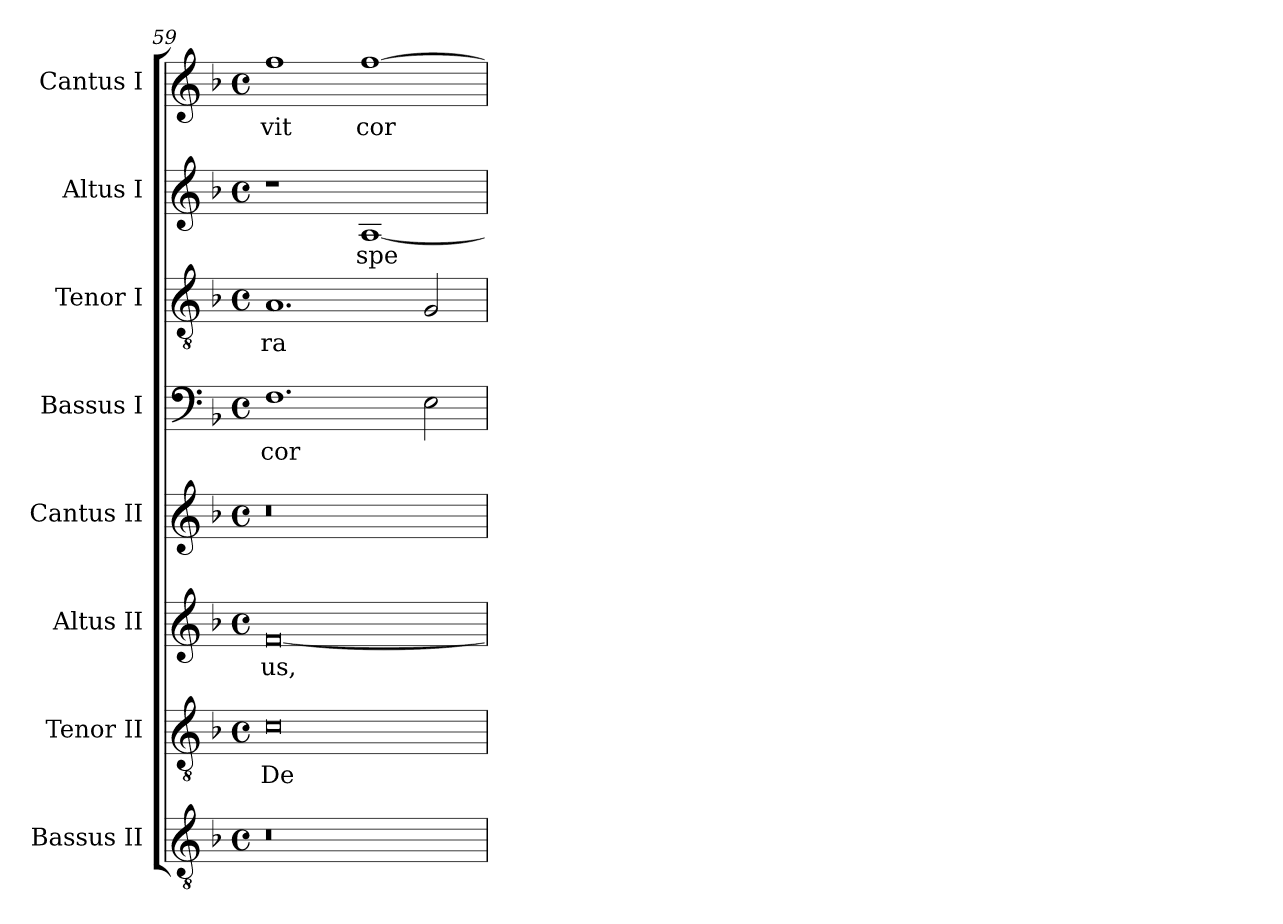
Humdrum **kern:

**kern	**kern	**text	**kern	**text	**kern	**kern	**text	**kern	**text	**kern	**text	**kern	**text
*part8	*part7	*part7	*part6	*part6	*part5	*part4	*part4	*part3	*part3	*part2	*part2	*part1	*part1
*staff8	*staff7	*staff7	*staff6	*staff6	*staff5	*staff4	*staff4	*staff3	*staff3	*staff2	*staff2	*staff1	*staff1
*I"Bassus II	*I"Tenor II	*	*I"Altus II	*	*I"Cantus II	*I"Bassus I	*	*I"Tenor I	*	*I"Altus I	*	*I"Cantus I	*
!!LO:LB:g=z
*clefGv2	*clefGv2	*	*clefG2	*	*clefG2	*clefF4	*	*clefGv2	*	*clefG2	*	*clefG2	*
*k[b-]	*k[b-]	*	*k[b-]	*	*k[b-]	*k[b-]	*	*k[b-]	*	*k[b-]	*	*k[b-]	*
*F:	*F:	*	*F:	*	*F:	*F:	*	*F:	*	*F:	*	*F:	*
*M4/4	*M4/4	*	*M4/4	*	*M4/4	*M4/4	*	*M4/4	*	*M4/4	*	*M4/4	*
*met(c)	*met(c)	*	*met(c)	*	*met(c)	*met(c)	*	*met(c)	*	*met(c)	*	*met(c)	*
=59	=59	=59	=59	=59	=59	=59	=59	=59	=59	=59	=59	=59	=59
!	!	!LO:LY:b:cj	!	!LO:LY:b:cj	!	!	!LO:LY:b:cj	!	!LO:LY:b:cj	!	!	!	!LO:LY:b:cj
0r	0c	De	[<0f	-us,	0r	1.F	cor	1.A	-ra	1r	.	1ff	vit
!	!	!	!	!	!	!	!	!	!	!	!LO:LY:b:cj	!	!LO:LY:b:cj
.	.	.	.	.	.	.	.	.	.	[<1A	spe	[>1ff	cor
.	.	.	.	.	.	2E\	.	2G/	.	.	.	.	.
=	=	=	=	=	=	=	=	=	=	=	=	=	=
*-	*-	*-	*-	*-	*-	*-	*-	*-	*-	*-	*-	*-	*-
